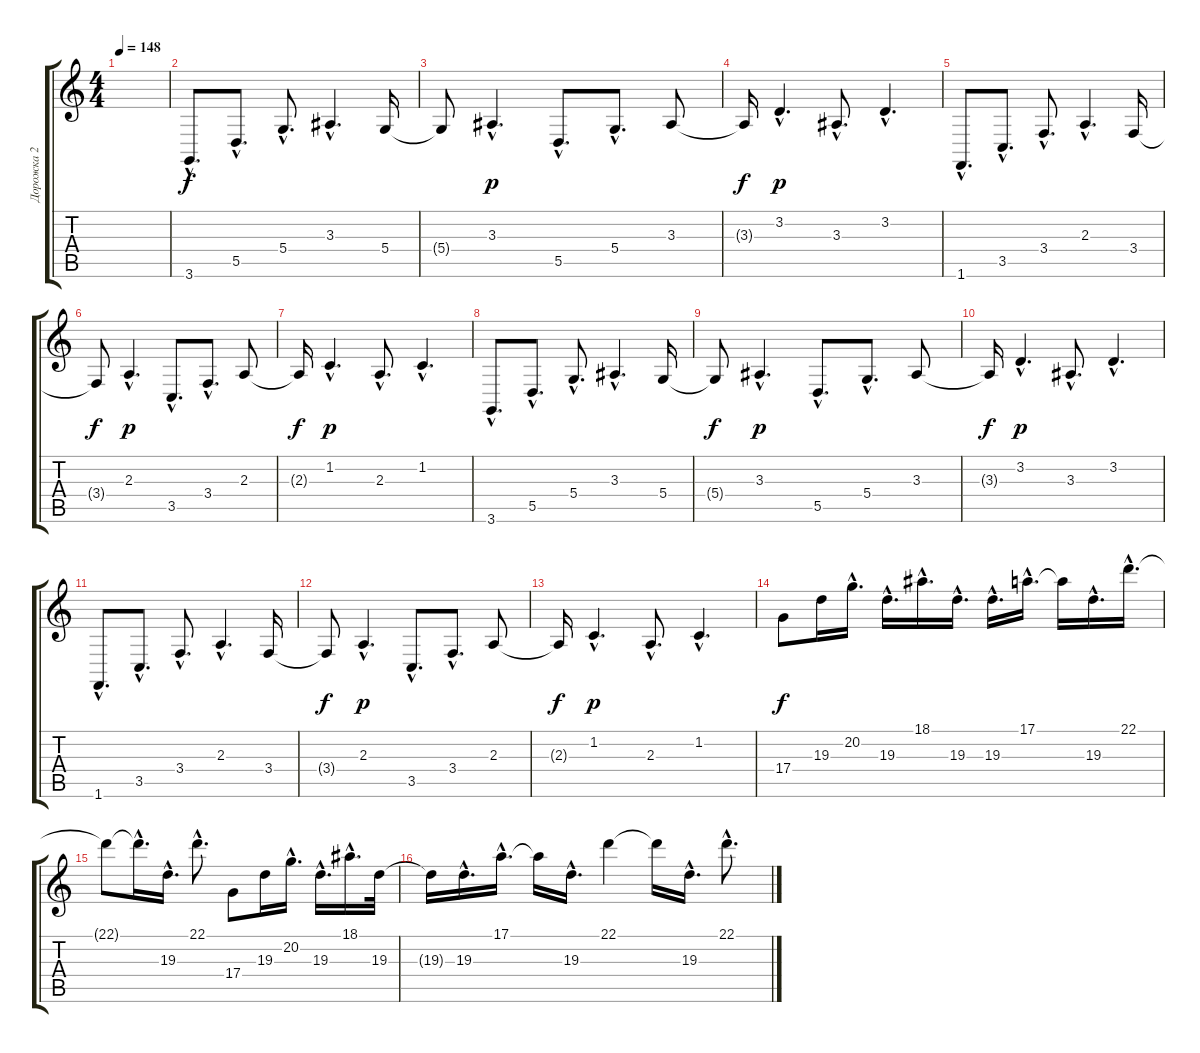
\track ("Дорожка 2" "Дорожка 2") {instrument acousticgrandpiano}
\staff {score tabs}
\tuning (E4 B3 G3 D3 A2 E2) {hide}
\ts (4 4)
\tempo 148
\clef g2
\ks c
|
3.6{hac}.8{d} 5.5{hac}.8{d} 5.4{hac}.8{d} 3.3{hac}.4{d} 5.4.16 |
5.4{t}.8{dy f} 3.3{hac}.4{d dy p} 5.5{hac}.8{d} 5.4{hac}.8{d} 3.3.8 |
3.3{t}.16{dy f} 3.2{hac}.4{d dy p} 3.3{hac}.8{d} 3.2{hac}.4{d} |
1.6{hac}.8{d} 3.5{hac}.8{d} 3.4{hac}.8{d} 2.3{hac}.4{d} 3.4.16 |
3.4{t}.8{dy f} 2.3{hac}.4{d dy p} 3.5{hac}.8{d} 3.4{hac}.8{d} 2.3.8 |
2.3{t}.16{dy f} 1.2{hac}.4{d dy p} 2.3{hac}.8{d} 1.2{hac}.4{d} |
3.6{hac}.8{d} 5.5{hac}.8{d} 5.4{hac}.8{d} 3.3{hac}.4{d} 5.4.16 |
5.4{t}.8{dy f} 3.3{hac}.4{d dy p} 5.5{hac}.8{d} 5.4{hac}.8{d} 3.3.8 |
3.3{t}.16{dy f} 3.2{hac}.4{d dy p} 3.3{hac}.8{d} 3.2{hac}.4{d} |
1.6{hac}.8{d} 3.5{hac}.8{d} 3.4{hac}.8{d} 2.3{hac}.4{d} 3.4.16 |
3.4{t}.8{dy f} 2.3{hac}.4{d dy p} 3.5{hac}.8{d} 3.4{hac}.8{d} 2.3.8 |
2.3{t}.16{dy f} 1.2{hac}.4{d dy p} 2.3{hac}.8{d} 1.2{hac}.4{d} |
17.4.8{dy f} 19.3.16 20.2{hac}.16{d} 19.3{hac}.16{d} 18.1{hac}.16{d} 19.3{hac}.16{d} 19.3{hac}.16{d} 17.1{hac}.16{d} 17.1{t}.16 19.3{hac}.16{d} 22.1{hac}.16{d} |
22.1{t}.8 22.1{hac t}.16{d} 19.3{hac}.16{d} 22.1{hac}.8{d} 17.4.8 19.3.16 20.2{hac}.16{d} 19.3{hac}.16{d} 18.1{hac}.16{d} 19.3.32 |
19.3{t}.16 19.3{hac}.16{d} 17.1{hac}.16{d} 17.1{t}.16 19.3{hac}.16{d} 22.1.4 22.1{t}.16 19.3{hac}.16{d} 22.1{hac}.8{d}
